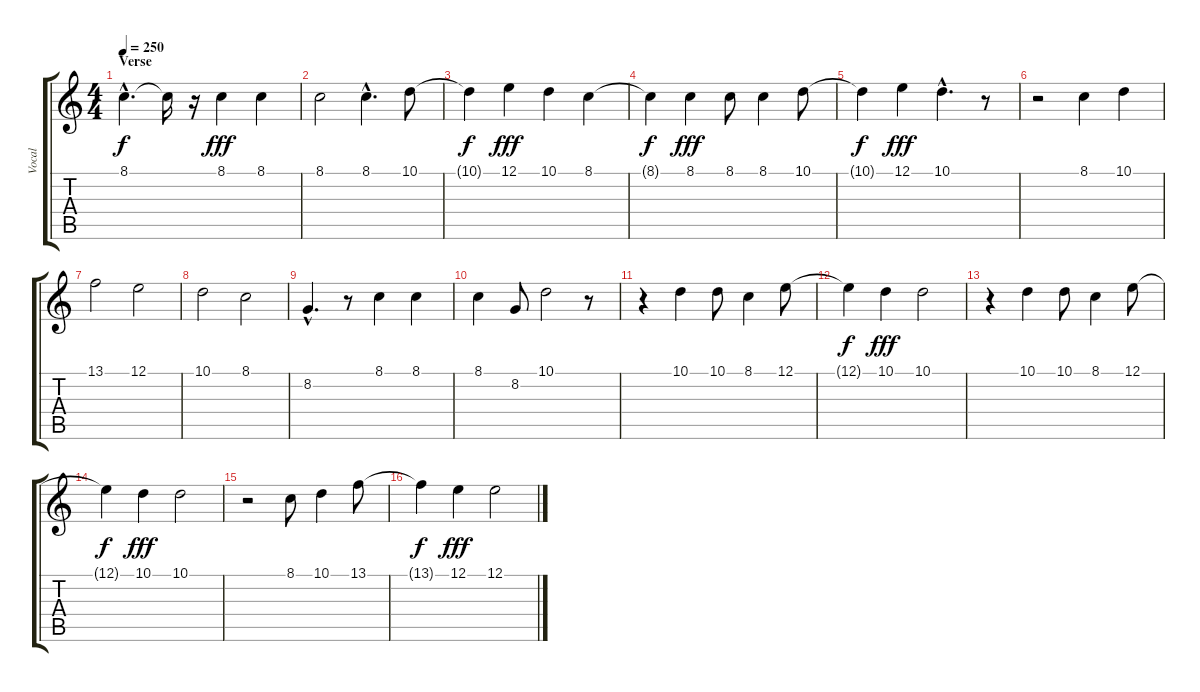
\track ("Vocal" "Vocal") {instrument flute}
\staff {score tabs}
\tuning (E4 B3 G3 D3 A2 E2) {hide}
\ts (4 4)
\section ("" "Verse")
\tempo 250
\clef g2
\ks c
8.1{hac t}.4{d dy f} 8.1{t}.16 r.16 8.1.4{dy fff} 8.1.4 |
8.1.2 8.1{hac}.4{d} 10.1.8 |
10.1{t}.4{dy f} 12.1.4{dy fff} 10.1.4 8.1.4 |
8.1{t}.4{dy f} 8.1.4{dy fff} 8.1.8 8.1.4 10.1.8 |
10.1{t}.4{dy f} 12.1.4{dy fff} 10.1{hac}.4{d} r.8 |
r.2 8.1.4 10.1.4 |
13.1.2 12.1.2 |
10.1.2 8.1.2 |
8.2{hac}.4{d} r.8 8.1.4 8.1.4 |
8.1.4 8.2.8 10.1.2 r.8 |
r.4 10.1.4 10.1.8 8.1.4 12.1.8 |
12.1{t}.4{dy f} 10.1.4{dy fff} 10.1.2 |
r.4 10.1.4 10.1.8 8.1.4 12.1.8 |
12.1{t}.4{dy f} 10.1.4{dy fff} 10.1.2 |
r.2 8.1.8 10.1.4 13.1.8 |
13.1{t}.4{dy f} 12.1.4{dy fff} 12.1.2
